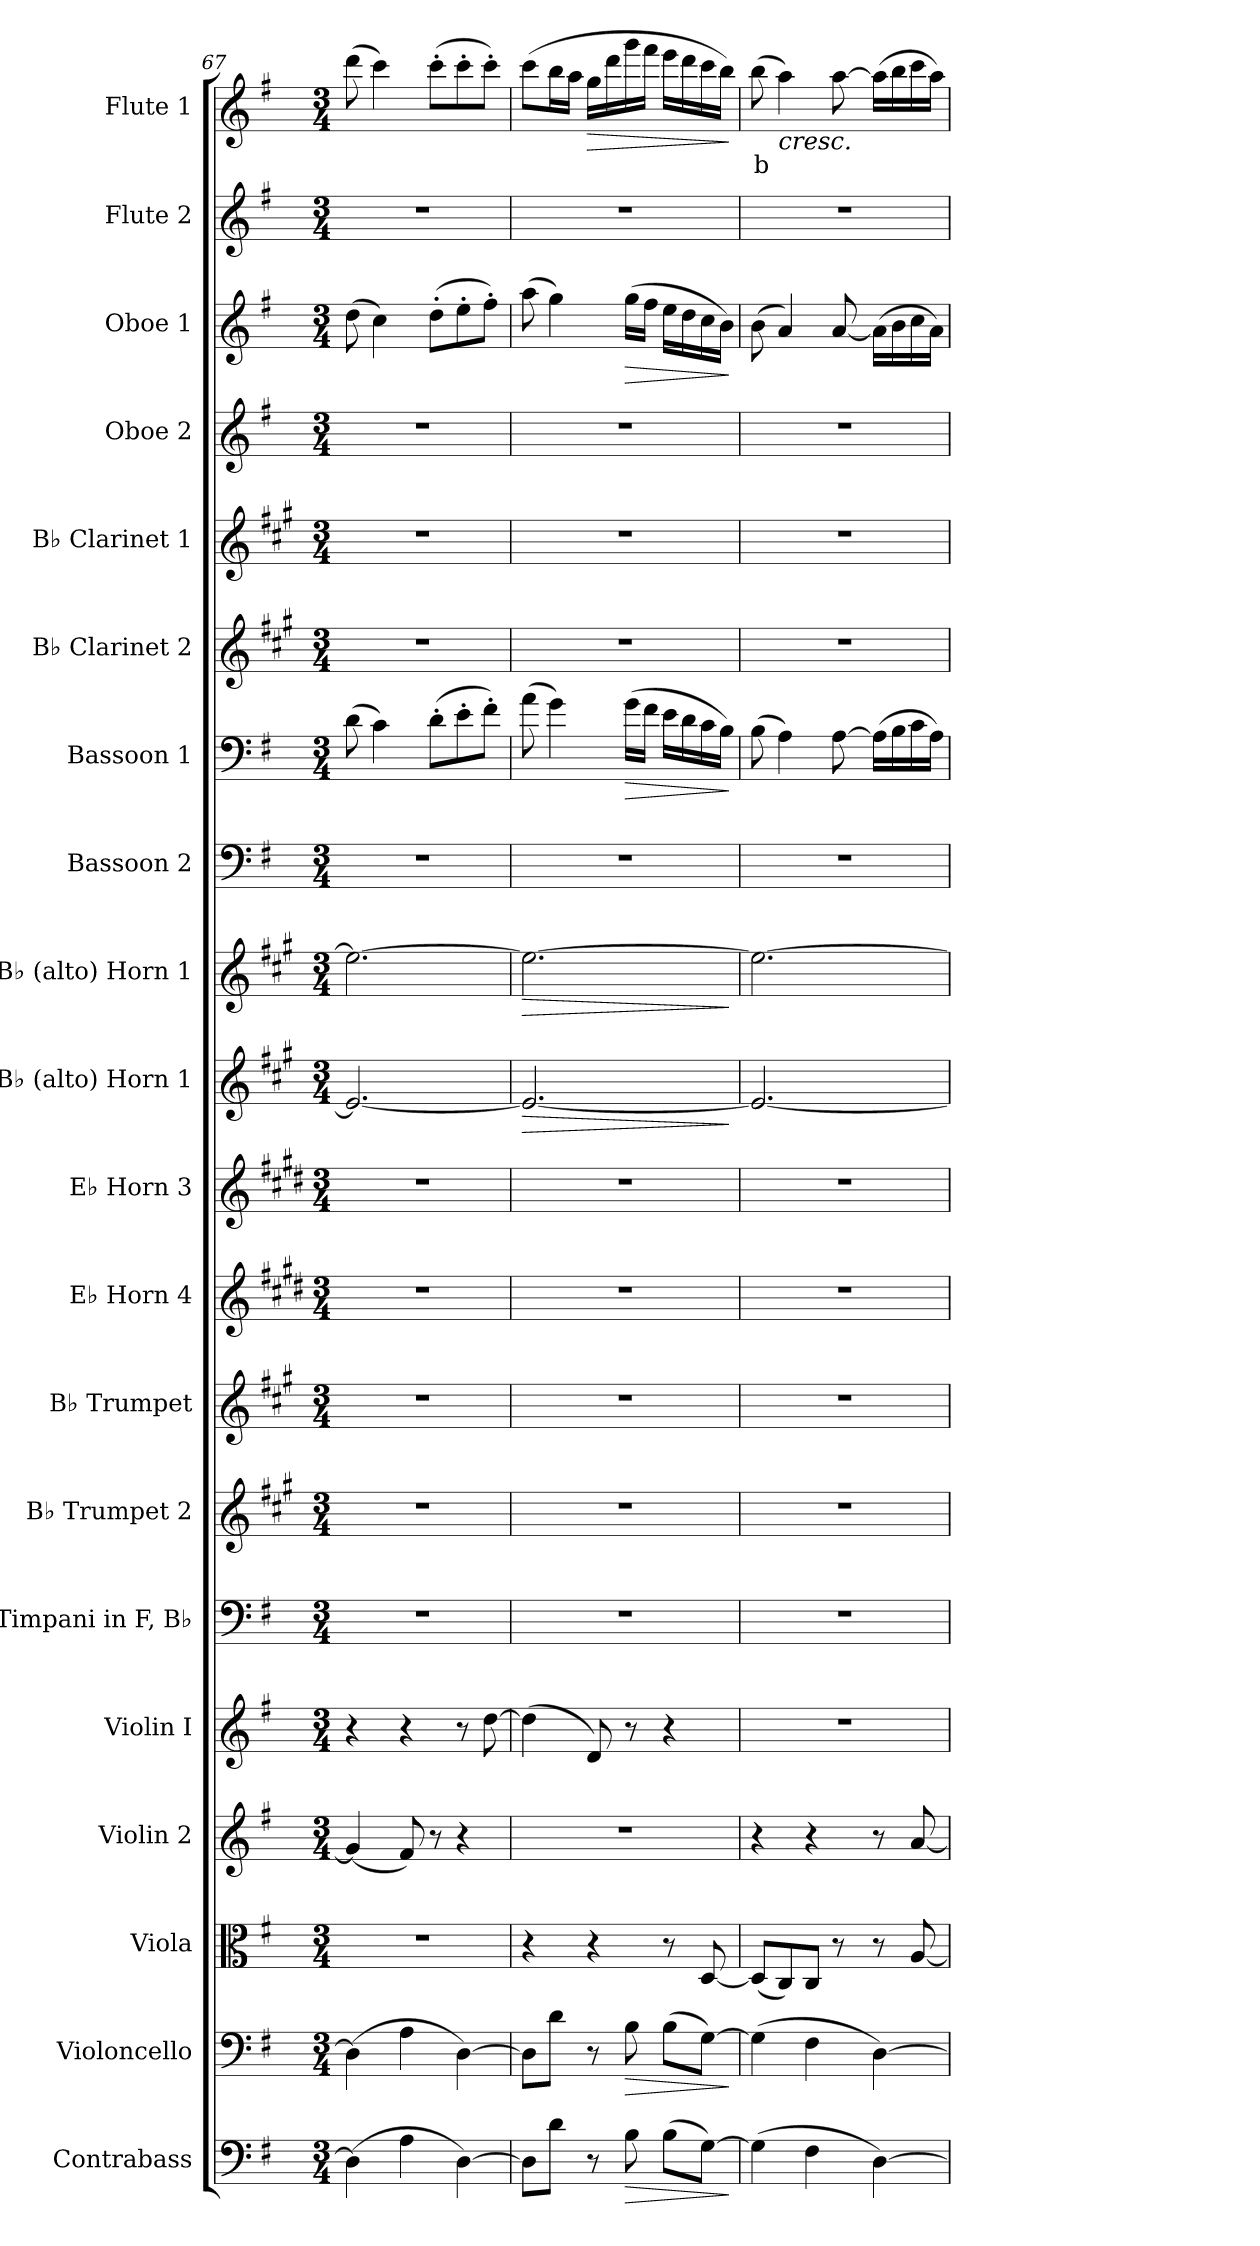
**kern	**dynam	**kern	**dynam	**kern	**kern	**kern	**kern	**kern	**kern	**kern	**kern	**kern	**dynam	**kern	**dynam	**kern	**kern	**dynam	**kern	**kern	**kern	**kern	**dynam	**kern	**kern	**text	**dynam
*part20	*part20	*part19	*part19	*part18	*part17	*part16	*part15	*part14	*part13	*part12	*part11	*part10	*part10	*part9	*part9	*part8	*part7	*part7	*part6	*part5	*part4	*part3	*part3	*part2	*part1	*part1	*part1
*staff20	*staff20	*staff19	*staff19	*staff18	*staff17	*staff16	*staff15	*staff14	*staff13	*staff12	*staff11	*staff10	*staff10	*staff9	*staff9	*staff8	*staff7	*staff7	*staff6	*staff5	*staff4	*staff3	*staff3	*staff2	*staff1	*staff1	*staff1
*I"Contrabass	*	*I"Violoncello	*	*I"Viola	*I"Violin 2	*I"Violin I	*I"Timpani in F, B♭	*I"B♭ Trumpet 2	*I"B♭ Trumpet	*I"E♭ Horn 4	*I"E♭ Horn 3	*I"B♭ (alto) Horn 1	*	*I"B♭ (alto) Horn 1	*	*I"Bassoon 2	*I"Bassoon 1	*	*I"B♭ Clarinet 2	*I"B♭ Clarinet 1	*I"Oboe 2	*I"Oboe 1	*	*I"Flute 2	*I"Flute 1	*	*
*I'Cb	*	*I'Vc	*	*I'Vla	*I'Vl 2	*I'Vl 1	*I'Timp	*I'Tpt 2	*I'Tpt 1	*I'Hn 4	*I'Hn 3	*I'Hn 2	*	*I'Hn 1	*	*I'Bsn 2	*I'Bsn 1	*	*I'Cl 2	*I'Cl 1	*I'Ob 2	*I'Ob 1	*	*I'Fl 2	*I'Fl 1	*	*
*clefF4	*	*clefF4	*	*clefC3	*clefG2	*clefG2	*clefF4	*clefG2	*clefG2	*clefG2	*clefG2	*clefG2	*	*clefG2	*	*clefF4	*clefF4	*	*clefG2	*clefG2	*clefG2	*clefG2	*	*clefG2	*clefG2	*	*
*ITrd7c12	*	*	*	*	*	*	*	*ITrd1c2	*ITrd1c2	*ITrd5c9	*ITrd5c9	*ITrd1c2	*	*ITrd1c2	*	*	*	*	*ITrd1c2	*ITrd1c2	*	*	*	*	*	*	*
*k[f#]	*	*k[f#]	*	*k[f#]	*k[f#]	*k[f#]	*k[f#]	*k[f#]	*k[f#]	*k[f#]	*k[f#]	*k[f#]	*	*k[f#]	*	*k[f#]	*k[f#]	*	*k[f#]	*k[f#]	*k[f#]	*k[f#]	*	*k[f#]	*k[f#]	*	*
*M3/4	*	*M3/4	*	*M3/4	*M3/4	*M3/4	*M3/4	*M3/4	*M3/4	*M3/4	*M3/4	*M3/4	*	*M3/4	*	*M3/4	*M3/4	*	*M3/4	*M3/4	*M3/4	*M3/4	*	*M3/4	*M3/4	*	*
=67	=67	=67	=67	=67	=67	=67	=67	=67	=67	=67	=67	=67	=67	=67	=67	=67	=67	=67	=67	=67	=67	=67	=67	=67	=67	=67	=67
(4DD\]	.	(4D\]	.	2.r	(4g/]	4r	2.r	2.r	2.r	2.r	2.r	2.d/_	.	2.dd\_	.	2.r	(8d\	.	2.r	2.r	2.r	(8dd\	.	2.r	(8ddd\	.	.
.	.	.	.	.	.	.	.	.	.	.	.	.	.	.	.	.	4c\)	.	.	.	.	4cc\)	.	.	4ccc\)	.	.
4AA\	.	4A\	.	.	8f#/)	4r	.	.	.	.	.	.	.	.	.	.	.	.	.	.	.	.	.	.	.	.	.
.	.	.	.	.	8r	.	.	.	.	.	.	.	.	.	.	.	(8d'\L	.	.	.	.	(8dd'\L	.	.	(8ccc'\L	.	.
[4DD\)	.	[4D\)	.	.	4r	8r	.	.	.	.	.	.	.	.	.	.	8e'\	.	.	.	.	8ee'\	.	.	8ccc'\	.	.
.	.	.	.	.	.	[8dd\	.	.	.	.	.	.	.	.	.	.	8f#'\J)	.	.	.	.	8ff#'\J)	.	.	8ccc'\J)	.	.
=68	=68	=68	=68	=68	=68	=68	=68	=68	=68	=68	=68	=68	=68	=68	=68	=68	=68	=68	=68	=68	=68	=68	=68	=68	=68	=68	=68
!	!	!	!	!	!	!	!	!	!	!	!	!	!LO:HP:b	!	!LO:HP:b	!	!	!	!	!	!	!	!	!	!	!	!
8DD\L]	.	8D\L]	.	4r	2.r	(4dd\]	2.r	2.r	2.r	2.r	2.r	2.d/_	>	2.dd\_	>	2.r	(8a\	.	2.r	2.r	2.r	(8aa\	.	2.r	(8ccc\L	.	.
8D\J	.	8d\J	.	.	.	.	.	.	.	.	.	.	.	.	.	.	4g\)	.	.	.	.	4gg\)	.	.	16bb\L	.	.
.	.	.	.	.	.	.	.	.	.	.	.	.	.	.	.	.	.	.	.	.	.	.	.	.	16aa\JJ	.	.
!	!	!	!	!	!	!	!	!	!	!	!	!	!	!	!	!	!	!	!	!	!	!	!	!	!	!	!LO:HP:b
8r	.	8r	.	4r	.	8d/)	.	.	.	.	.	.	.	.	.	.	.	.	.	.	.	.	.	.	16gg\LL	.	>
.	.	.	.	.	.	.	.	.	.	.	.	.	.	.	.	.	.	.	.	.	.	.	.	.	16ddd\	.	.
!	!LO:HP:b	!	!LO:HP:b	!	!	!	!	!	!	!	!	!	!	!	!	!	!	!LO:HP:b	!	!	!	!	!LO:HP:b	!	!	!	!
8BB\	>	8B\	>	.	.	8r	.	.	.	.	.	.	.	.	.	.	(16g\LL	>	.	.	.	(16gg\LL	>	.	16ggg\	.	.
.	.	.	.	.	.	.	.	.	.	.	.	.	.	.	.	.	16f#\JJ	.	.	.	.	16ff#\JJ	.	.	16fff#\JJ	.	.
(8BB\L	.	(8B\L	.	8r	.	4r	.	.	.	.	.	.	.	.	.	.	16e\LL	.	.	.	.	16ee\LL	.	.	16eee\LL	.	.
.	.	.	.	.	.	.	.	.	.	.	.	.	.	.	.	.	16d\	.	.	.	.	16dd\	.	.	16ddd\	.	.
[8GG\J)	.	[8G\J)	.	[8D/	.	.	.	.	.	.	.	.	.	.	.	.	16c\	.	.	.	.	16cc\	.	.	16ccc\	.	.
.	.	.	.	.	.	.	.	.	.	.	.	.	.	.	.	.	16B\JJ)	.	.	.	.	16b\JJ)	.	.	16bb\JJ)	.	.
.	]	.	]	.	.	.	.	.	.	.	.	.	]	.	]	.	.	]	.	.	.	.	]	.	.	.	]
=69	=69	=69	=69	=69	=69	=69	=69	=69	=69	=69	=69	=69	=69	=69	=69	=69	=69	=69	=69	=69	=69	=69	=69	=69	=69	=69	=69
!	!	!	!	!	!	!	!	!	!	!	!	!	!	!	!	!	!	!	!	!	!	!	!	!	!	!LO:LY:b:color=#FF0000	!
(4GG\]	.	(4G\]	.	(8D/L]	4r	2.r	2.r	2.r	2.r	2.r	2.r	2.d/_	.	2.dd\_	.	2.r	(8B\	.	2.r	2.r	2.r	(8b\	.	2.r	(8bb\	b	.
!	!	!	!	!	!	!	!	!	!	!	!	!	!	!	!	!	!	!	!	!	!	!	!	!	!LO:TX:b:i:t=cresc.	!	!
.	.	.	.	8C/)	.	.	.	.	.	.	.	.	.	.	.	.	4A\)	.	.	.	.	4a/)	.	.	4aa\)	.	.
4FF#\	.	4F#\	.	8C/J	4r	.	.	.	.	.	.	.	.	.	.	.	.	.	.	.	.	.	.	.	.	.	.
.	.	.	.	8r	.	.	.	.	.	.	.	.	.	.	.	.	[8A\	.	.	.	.	[8a/	.	.	[8aa\	.	.
[4DD\)	.	[4D\)	.	8r	8r	.	.	.	.	.	.	.	.	.	.	.	(16A\LL]	.	.	.	.	(16a\LL]	.	.	(16aa\LL]	.	.
.	.	.	.	.	.	.	.	.	.	.	.	.	.	.	.	.	16B\	.	.	.	.	16b\	.	.	16bb\	.	.
.	.	.	.	[8A/	[8a/	.	.	.	.	.	.	.	.	.	.	.	16c\	.	.	.	.	16cc\	.	.	16ccc\	.	.
.	.	.	.	.	.	.	.	.	.	.	.	.	.	.	.	.	16A\JJ)	.	.	.	.	16a\JJ)	.	.	16aa\JJ)	.	.
=	=	=	=	=	=	=	=	=	=	=	=	=	=	=	=	=	=	=	=	=	=	=	=	=	=	=	=
*-	*-	*-	*-	*-	*-	*-	*-	*-	*-	*-	*-	*-	*-	*-	*-	*-	*-	*-	*-	*-	*-	*-	*-	*-	*-	*-	*-
